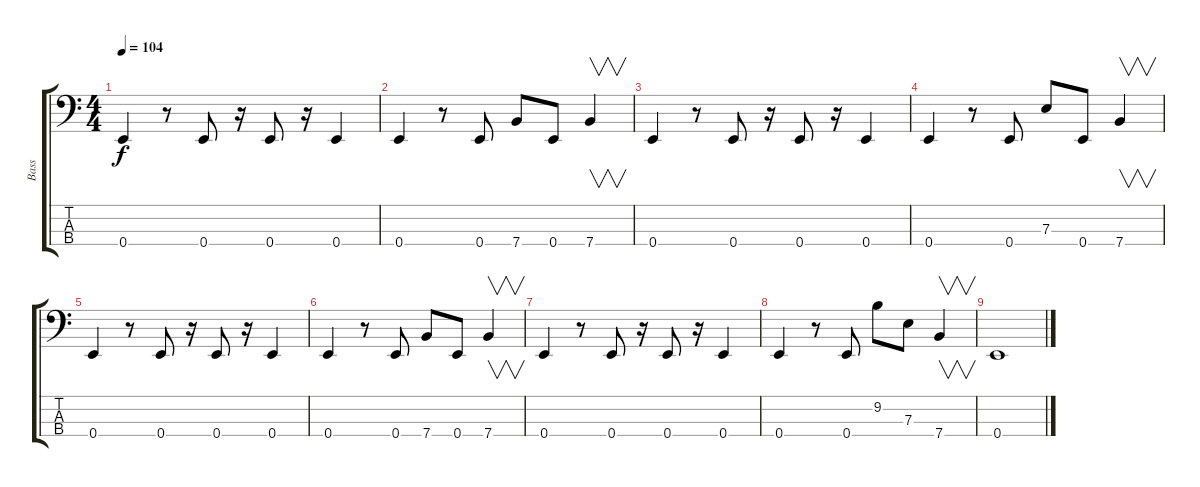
\track ("Bass" "Bass") {instrument electricbassfinger}
\staff {score tabs}
\tuning (G2 D2 A1 E1) {hide}
\ts (4 4)
\tempo 104
\clef f4
\ks c
0.4.4{dy f} r.8 0.4.8 r.16 0.4.8 r.16 0.4.4 |
0.4.4 r.8 0.4.8 7.4.8 0.4.8 7.4.4{v} |
0.4.4 r.8 0.4.8 r.16 0.4.8 r.16 0.4.4 |
0.4.4 r.8 0.4.8 7.3.8 0.4.8 7.4.4{v} |
0.4.4 r.8 0.4.8 r.16 0.4.8 r.16 0.4.4 |
0.4.4 r.8 0.4.8 7.4.8 0.4.8 7.4.4{v} |
0.4.4 r.8 0.4.8 r.16 0.4.8 r.16 0.4.4 |
0.4.4 r.8 0.4.8 9.2.8 7.3.8 7.4.4{v} |
0.4.1
